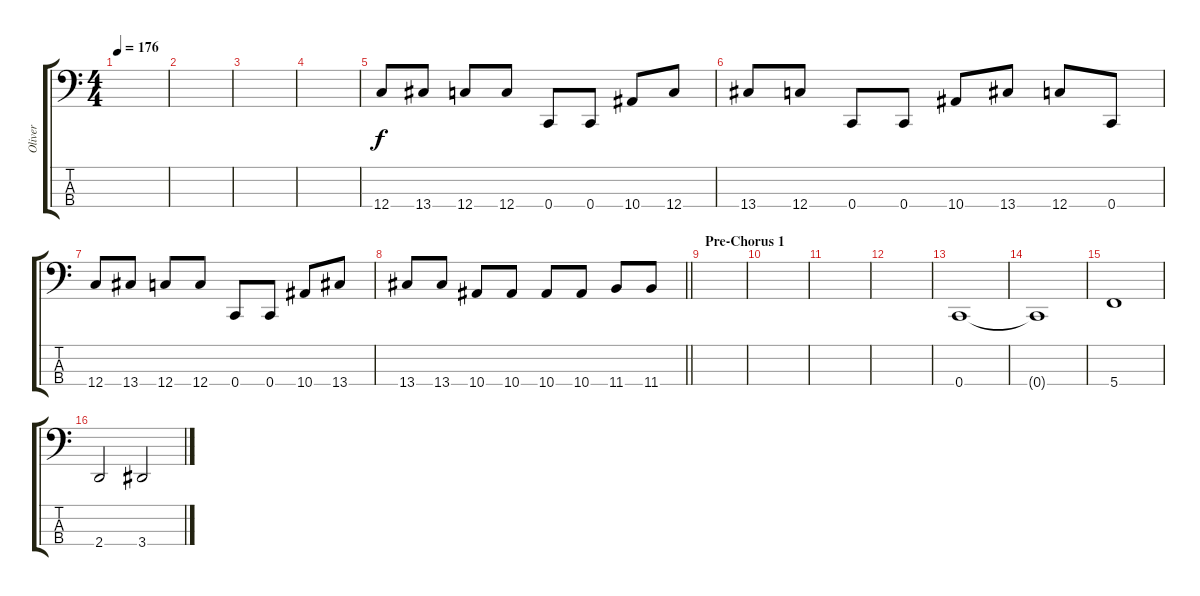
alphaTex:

\track ("Oliver" "Oliver") {instrument electricbassfinger}
\staff {score tabs}
\tuning (F2 C2 G1 C1) {hide}
\ts (4 4)
\tempo 176
\clef f4
\ks c
|
|
|
|
12.4.8 13.4.8 12.4.8 12.4.8 0.4.8 0.4.8 10.4.8 12.4.8 |
13.4.8 12.4.8 0.4.8 0.4.8 10.4.8 13.4.8 12.4.8 0.4.8 |
12.4.8 13.4.8 12.4.8 12.4.8 0.4.8 0.4.8 10.4.8 13.4.8 |
\barLineRight lightlight
13.4.8 13.4.8 10.4.8 10.4.8 10.4.8 10.4.8 11.4.8 11.4.8 |
\section ("" "Pre-Chorus 1")
|
|
|
|
0.4.1 |
0.4{t}.1 |
5.4.1 |
2.4.2 3.4.2
